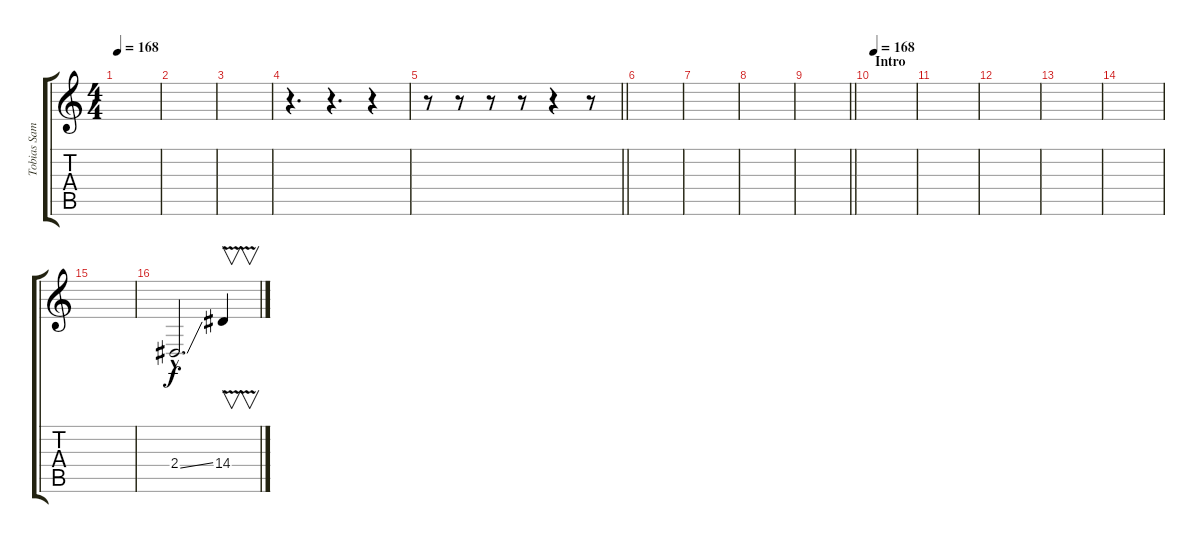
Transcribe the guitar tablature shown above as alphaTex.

\track ("Tobias Sammet" "Tobias Sam") {instrument lead1square}
\staff {score tabs}
\tuning (Eb4 Bb3 Gb3 Db3 Ab2 Eb2) {hide}
\ts (4 4)
\tempo 168
\tempo 170
\tempo 168
\clef g2
\ks c
|
|
|
r.4{d} r.4{d} r.4 |
\barLineRight lightlight
r.8 r.8 r.8 r.8 r.4 r.8 |
|
|
|
\barLineRight lightlight
|
\section ("" "Intro")
\tempo 168
|
|
|
|
|
|
2.4{ss hac}.2{d} 14.4{v}.4{v}
